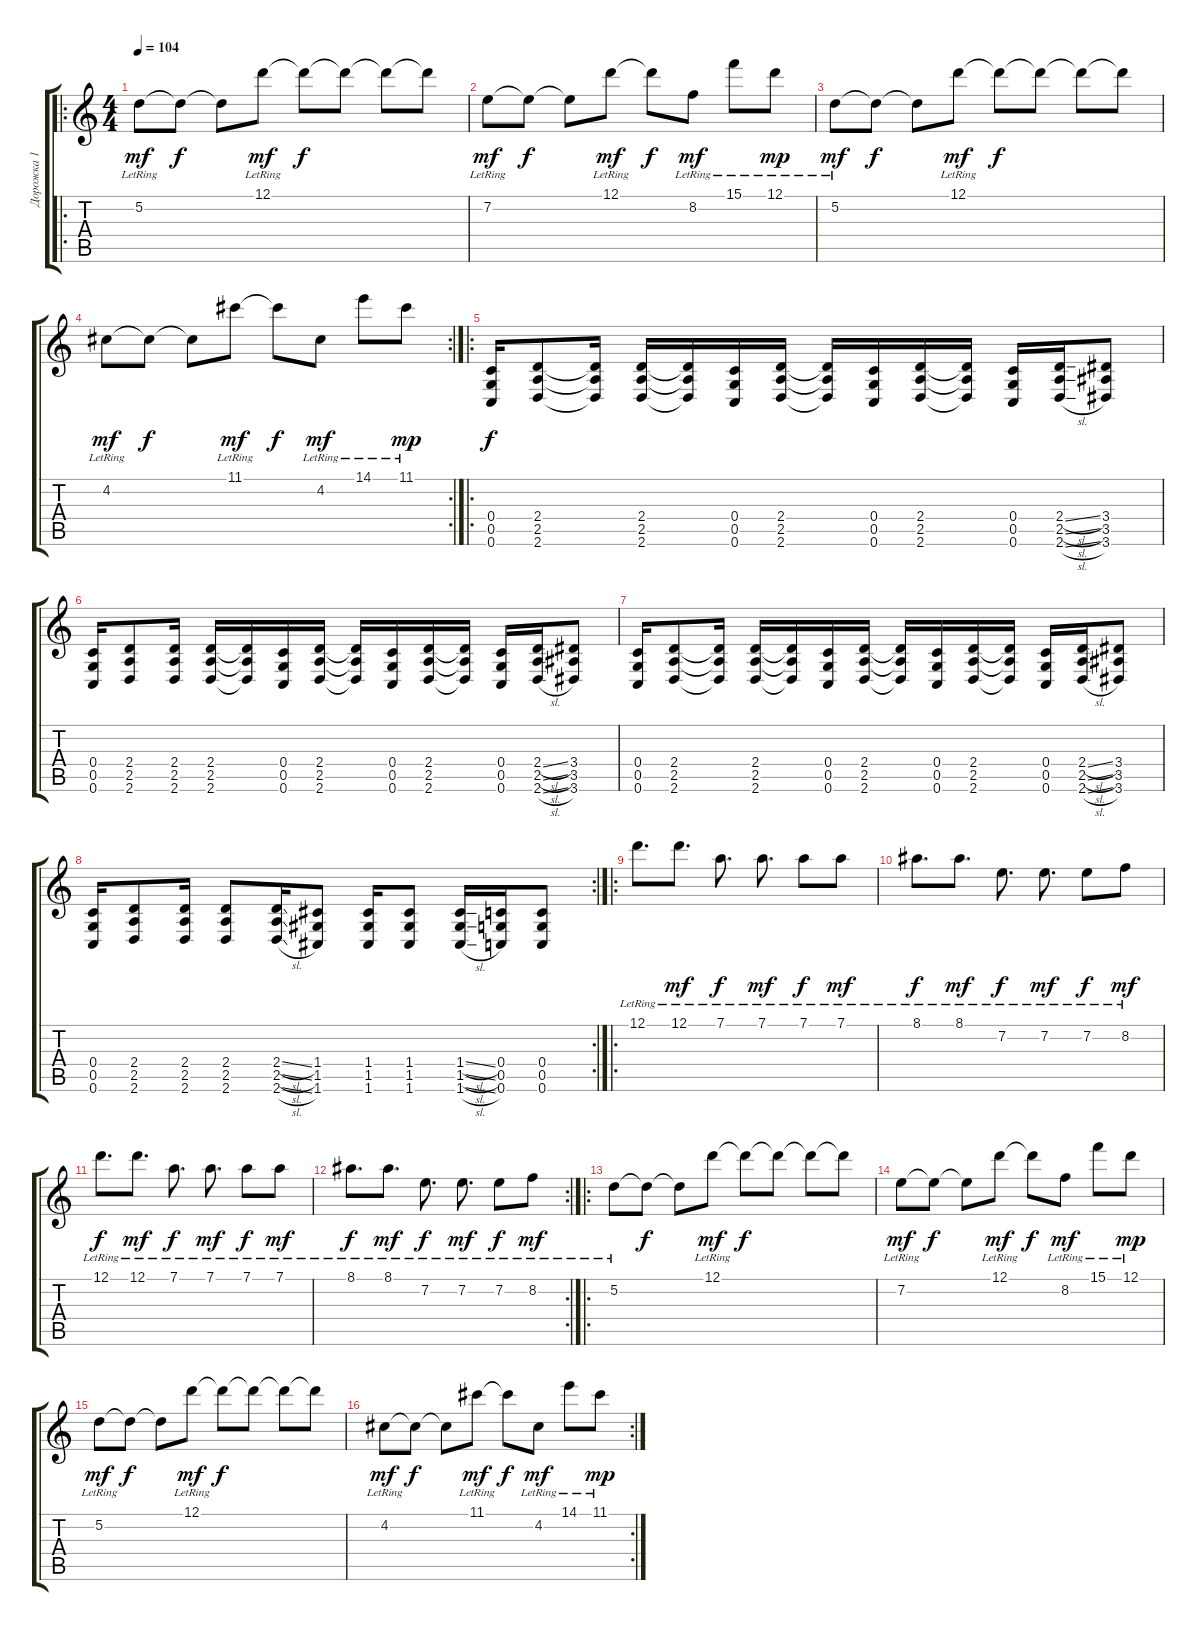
\track ("Дорожка 1" "Дорожка 1") {instrument electricguitarclean}
\staff {score tabs}
\tuning (D4 A3 F3 C3 G2 C2) {hide}
\ro
\ts (4 4)
\tempo 104
\clef g2
\ks c
5.2{lr}.8{dy mf} 5.2{t}.8{dy f} 5.2{t}.8 12.1{lr}.8{dy mf} 12.1{t}.8{dy f} 12.1{t}.8 12.1{t}.8 12.1{t}.8 |
7.2{lr}.8{dy mf} 7.2{t}.8{dy f} 7.2{t}.8 12.1{lr}.8{dy mf} 12.1{t}.8{dy f} 8.2{lr}.8{dy mf} 15.1{lr}.8 12.1{lr}.8{dy mp} |
5.2{lr}.8{dy mf} 5.2{t}.8{dy f} 5.2{t}.8 12.1{lr}.8{dy mf} 12.1{t}.8{dy f} 12.1{t}.8 12.1{t}.8 12.1{t}.8 |
\rc 2
4.2{lr}.8{dy mf} 4.2{t}.8{dy f} 4.2{t}.8 11.1{lr}.8{dy mf} 11.1{t}.8{dy f} 4.2{lr}.8{dy mf} 14.1{lr}.8 11.1{lr}.8{dy mp} |
\ro
(0.4 0.5 0.6).16{dy f instrument overdrivenguitar} (2.4 2.5 2.6).8 (2.4{t} 2.5{t} 2.6{t}).16 (2.4 2.5 2.6).16 (2.4{t} 2.5{t} 2.6{t}).16 (0.4 0.5 0.6).16 (2.4 2.5 2.6).16 (2.4{t} 2.5{t} 2.6{t}).16 (0.4 0.5 0.6).16 (2.4 2.5 2.6).16 (2.4{t} 2.5{t} 2.6{t}).16 (0.4 0.5 0.6).16 (2.4{sl} 2.5{sl} 2.6{sl}).16 (3.4 3.5 3.6).8 |
(0.4 0.5 0.6).16 (2.4 2.5 2.6).8 (2.4 2.5 2.6).16 (2.4 2.5 2.6).16 (2.4{t} 2.5{t} 2.6{t}).16 (0.4 0.5 0.6).16 (2.4 2.5 2.6).16 (2.4{t} 2.5{t} 2.6{t}).16 (0.4 0.5 0.6).16 (2.4 2.5 2.6).16 (2.4{t} 2.5{t} 2.6{t}).16 (0.4 0.5 0.6).16 (2.4{sl} 2.5{sl} 2.6{sl}).16 (3.4 3.5 3.6).8 |
(0.4 0.5 0.6).16 (2.4 2.5 2.6).8 (2.4{t} 2.5{t} 2.6{t}).16 (2.4 2.5 2.6).16 (2.4{t} 2.5{t} 2.6{t}).16 (0.4 0.5 0.6).16 (2.4 2.5 2.6).16 (2.4{t} 2.5{t} 2.6{t}).16 (0.4 0.5 0.6).16 (2.4 2.5 2.6).16 (2.4{t} 2.5{t} 2.6{t}).16 (0.4 0.5 0.6).16 (2.4{sl} 2.5{sl} 2.6{sl}).16 (3.4 3.5 3.6).8 |
\rc 2
(0.4 0.5 0.6).16 (2.4 2.5 2.6).8 (2.4 2.5 2.6).16 (2.4 2.5 2.6).8 (2.4{sl} 2.5{sl} 2.6{sl}).16 (1.4 1.5 1.6).8 (1.4 1.5 1.6).16 (1.4 1.5 1.6).8 (1.4{sl} 1.5{sl} 1.6{sl}).16 (0.4 0.5 0.6).16 (0.4 0.5 0.6).8 |
\ro
12.1{lr}.8{d instrument electricguitarclean} 12.1{lr}.8{d dy mf} 7.1{lr}.8{d dy f} 7.1{lr}.8{d dy mf} 7.1{lr}.8{dy f} 7.1{lr}.8{dy mf} |
8.1{lr}.8{d dy f} 8.1{lr}.8{d dy mf} 7.2{lr}.8{d dy f} 7.2{lr}.8{d dy mf} 7.2{lr}.8{dy f} 8.2{lr}.8{dy mf} |
12.1{lr}.8{d dy f} 12.1{lr}.8{d dy mf} 7.1{lr}.8{d dy f} 7.1{lr}.8{d dy mf} 7.1{lr}.8{dy f} 7.1{lr}.8{dy mf} |
\rc 2
8.1{lr}.8{d dy f} 8.1{lr}.8{d dy mf} 7.2{lr}.8{d dy f} 7.2{lr}.8{d dy mf} 7.2{lr}.8{dy f} 8.2{lr}.8{dy mf} |
\ro
5.2{lr}.8 5.2{t}.8{dy f} 5.2{t}.8 12.1{lr}.8{dy mf} 12.1{t}.8{dy f} 12.1{t}.8 12.1{t}.8 12.1{t}.8 |
7.2{lr}.8{dy mf} 7.2{t}.8{dy f} 7.2{t}.8 12.1{lr}.8{dy mf} 12.1{t}.8{dy f} 8.2{lr}.8{dy mf} 15.1{lr}.8 12.1{lr}.8{dy mp} |
5.2{lr}.8{dy mf} 5.2{t}.8{dy f} 5.2{t}.8 12.1{lr}.8{dy mf} 12.1{t}.8{dy f} 12.1{t}.8 12.1{t}.8 12.1{t}.8 |
\rc 2
4.2{lr}.8{dy mf} 4.2{t}.8{dy f} 4.2{t}.8 11.1{lr}.8{dy mf} 11.1{t}.8{dy f} 4.2{lr}.8{dy mf} 14.1{lr}.8 11.1{lr}.8{dy mp}
